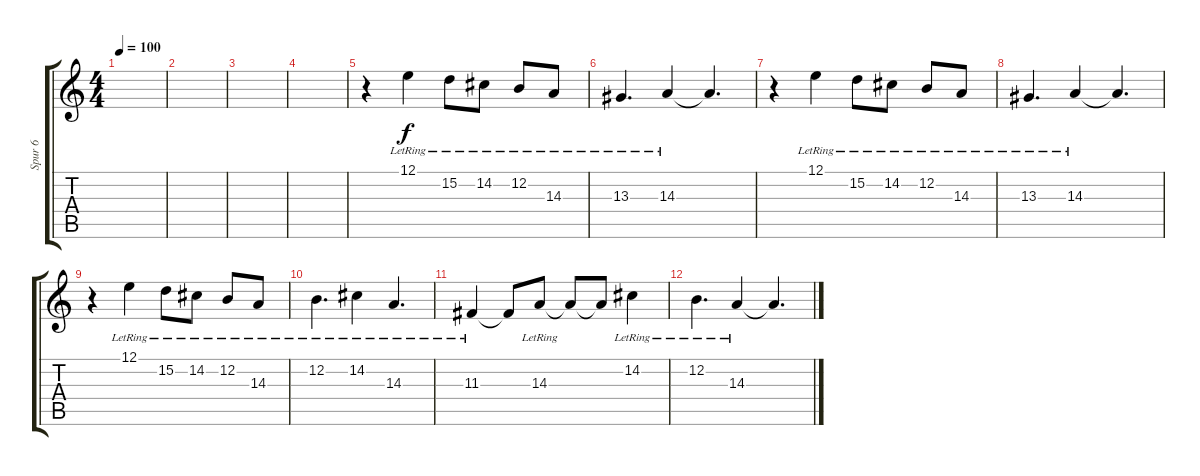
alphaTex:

\track ("Spur 6" "Spur 6") {instrument musicbox}
\staff {score tabs}
\tuning (E4 B3 G3 D3 A2 E2) {hide}
\ts (4 4)
\tempo 100
\clef g2
\ks c
|
|
|
|
r.4 12.1{lr}.4 15.2{lr}.8 14.2{lr}.8 12.2{lr}.8 14.3{lr}.8 |
13.3{lr}.4{d} 14.3{lr}.4 14.3{t}.4{d} |
r.4 12.1{lr}.4 15.2{lr}.8 14.2{lr}.8 12.2{lr}.8 14.3{lr}.8 |
13.3{lr}.4{d} 14.3{lr}.4 14.3{t}.4{d} |
r.4 12.1{lr}.4 15.2{lr}.8 14.2{lr}.8 12.2{lr}.8 14.3{lr}.8 |
12.2{lr}.4{d} 14.2{lr}.4 14.3{lr}.4{d} |
11.3{lr}.4 11.3{t}.8 14.3{lr}.8 14.3{t}.8 14.3{t}.8 14.2{lr}.4 |
12.2{lr}.4{d} 14.3{lr}.4 14.3{t}.4{d}
